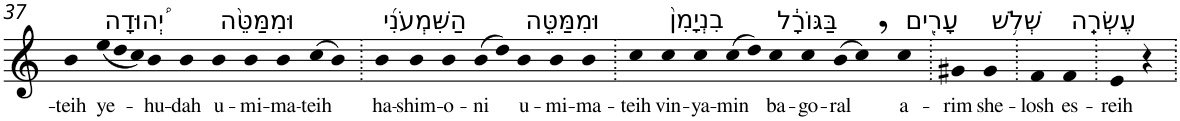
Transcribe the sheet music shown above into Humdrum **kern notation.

**kern	**text
*part1	*part1
*staff1	*staff1
*I"Piano	*
*I'Pno	*
!!LO:PB:g=z
*clefG2	*
*k[]	*
=37	=37
!	!LO:LY:b
4b	-teih
*Xtuplet	*
!LO:TX:a:t=יְ֠הוּדָה	!
!	!LO:LY:b
(<12ee	ye-
12dd	.
12cc)	.
!	!LO:LY:b
4b	-hu-
!	!LO:LY:b
4b	-dah
!LO:TX:a:t=וּמִמַּטֵּ֨ה	!
!	!LO:LY:b
4b	u-
!	!LO:LY:b
4b	-mi-
!	!LO:LY:b
4b	-ma-
!	!LO:LY:b
(>8cc	-teih
8b)	.
=38.	=38.
!LO:TX:a:t=הַשִּׁמְעֹנִ֜י	!
!	!LO:LY:b
4b	ha-
!	!LO:LY:b
4b	-shim-
!	!LO:LY:b
4b	-o-
!	!LO:LY:b
(>8b	-ni
8dd)	.
!LO:TX:a:t=וּמִמַּטֵּ֤ה	!
!	!LO:LY:b
4b	u-
!	!LO:LY:b
4b	-mi-
!	!LO:LY:b
4b	-ma-
=39.	=39.
!	!LO:LY:b
4cc	-teih
!LO:TX:a:t=בִנְיָמִן֙	!
!	!LO:LY:b
4cc	vin-
!	!LO:LY:b
4cc	-ya-
!	!LO:LY:b
(>8cc	-min
8dd)	.
!LO:TX:a:t=בַּגּוֹרָ֔ל	!
!	!LO:LY:b
4cc	ba-
!	!LO:LY:b
4cc	-go-
!	!LO:LY:b
(>8b	-ral
8cc,)	.
!LO:TX:a:t=עָרִ֖ים	!
!	!LO:LY:b
4cc	a-
=40.	=40.
!	!LO:LY:b
4g#X	-rim
!LO:TX:a:t=שְׁלֹ֥שׁ	!
!	!LO:LY:b
4g#	she-
=41.	=41.
!	!LO:LY:b
4f	-losh
!LO:TX:a:t=עֶשְׂרֵֽה	!
!	!LO:LY:b
4f	es-
=42.	=42.
!	!LO:LY:b
4e	-reih
4r	.
=.	=.
*-	*-
